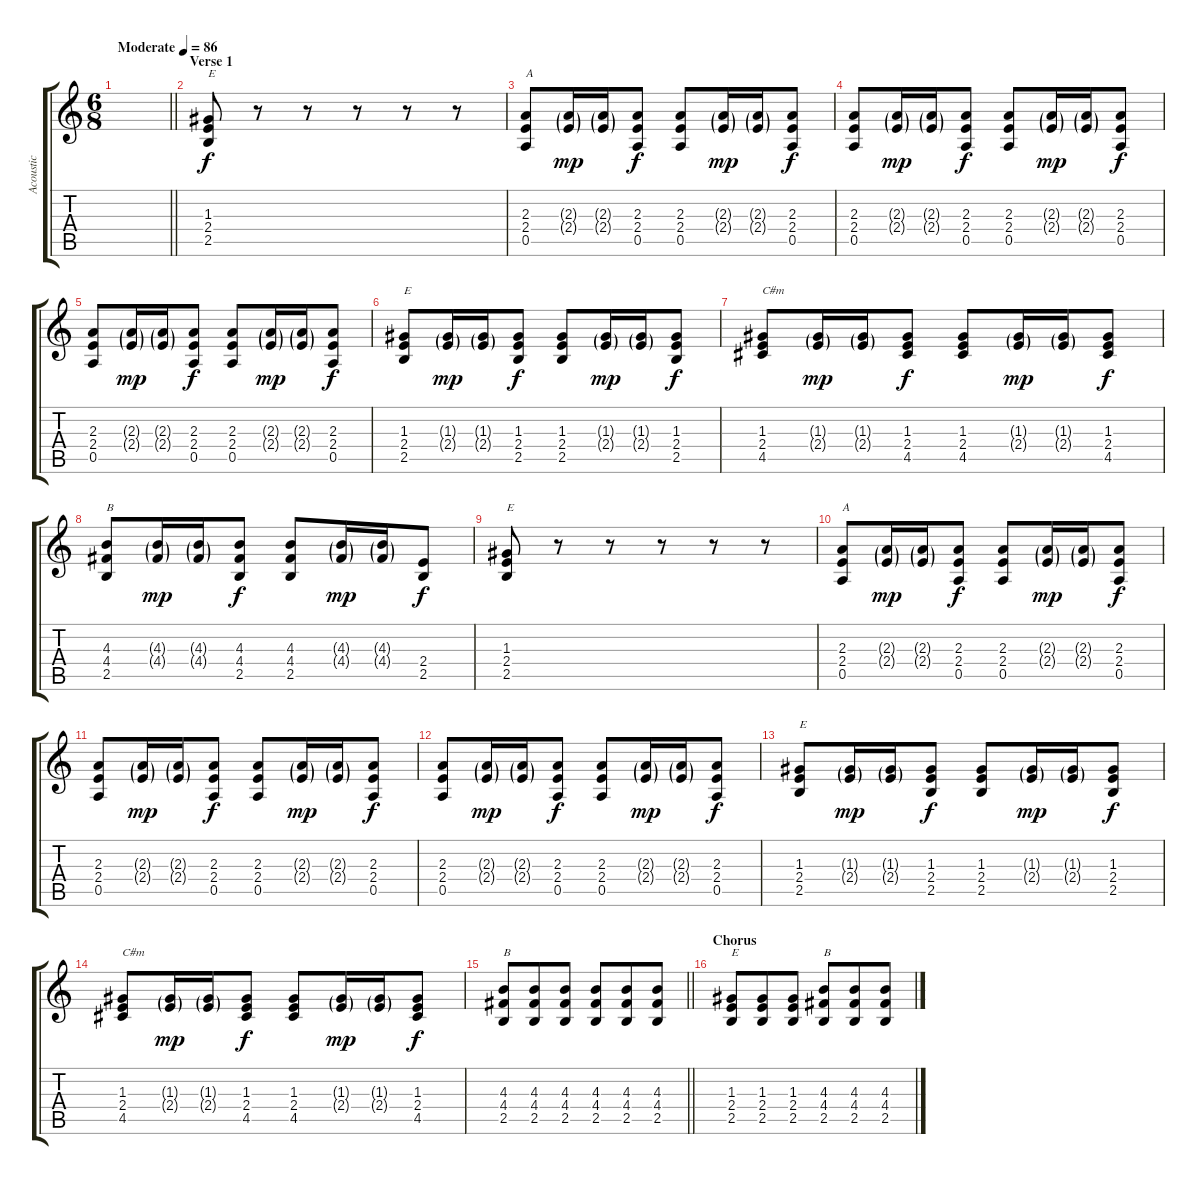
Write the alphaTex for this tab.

\track ("Acoustic" "Acoustic") {instrument acousticguitarsteel}
\staff {score tabs}
\tuning (E4 B3 G3 D3 A2 E2) {hide}
\ts (6 8)
\tempo (86 "Moderate")
\clef g2
\barLineRight lightlight
\ks c
|
\section ("" "Verse 1")
(1.3 2.4 2.5).8{txt "E"} r.8 r.8 r.8 r.8 r.8 |
(2.3 2.4 0.5).8{txt "A"} (2.3{g} 2.4{g}).16{dy mp} (2.3{g} 2.4{g}).16 (2.3 2.4 0.5).8{dy f} (2.3 2.4 0.5).8 (2.3{g} 2.4{g}).16{dy mp} (2.3{g} 2.4{g}).16 (2.3 2.4 0.5).8{dy f} |
(2.3 2.4 0.5).8 (2.3{g} 2.4{g}).16{dy mp} (2.3{g} 2.4{g}).16 (2.3 2.4 0.5).8{dy f} (2.3 2.4 0.5).8 (2.3{g} 2.4{g}).16{dy mp} (2.3{g} 2.4{g}).16 (2.3 2.4 0.5).8{dy f} |
(2.3 2.4 0.5).8 (2.3{g} 2.4{g}).16{dy mp} (2.3{g} 2.4{g}).16 (2.3 2.4 0.5).8{dy f} (2.3 2.4 0.5).8 (2.3{g} 2.4{g}).16{dy mp} (2.3{g} 2.4{g}).16 (2.3 2.4 0.5).8{dy f} |
(1.3 2.4 2.5).8{txt "E"} (1.3{g} 2.4{g}).16{dy mp} (1.3{g} 2.4{g}).16 (1.3 2.4 2.5).8{dy f} (1.3 2.4 2.5).8 (1.3{g} 2.4{g}).16{dy mp} (1.3{g} 2.4{g}).16 (1.3 2.4 2.5).8{dy f} |
(1.3 2.4 4.5).8{txt "C#m"} (1.3{g} 2.4{g}).16{dy mp} (1.3{g} 2.4{g}).16 (1.3 2.4 4.5).8{dy f} (1.3 2.4 4.5).8 (1.3{g} 2.4{g}).16{dy mp} (1.3{g} 2.4{g}).16 (1.3 2.4 4.5).8{dy f} |
(4.3 4.4 2.5).8{txt "B"} (4.3{g} 4.4{g}).16{dy mp} (4.3{g} 4.4{g}).16 (4.3 4.4 2.5).8{dy f} (4.3 4.4 2.5).8 (4.3{g} 4.4{g}).16{dy mp} (4.3{g} 4.4{g}).16 (2.4 2.5).8{dy f} |
(1.3 2.4 2.5).8{txt "E"} r.8 r.8 r.8 r.8 r.8 |
(2.3 2.4 0.5).8{txt "A"} (2.3{g} 2.4{g}).16{dy mp} (2.3{g} 2.4{g}).16 (2.3 2.4 0.5).8{dy f} (2.3 2.4 0.5).8 (2.3{g} 2.4{g}).16{dy mp} (2.3{g} 2.4{g}).16 (2.3 2.4 0.5).8{dy f} |
(2.3 2.4 0.5).8 (2.3{g} 2.4{g}).16{dy mp} (2.3{g} 2.4{g}).16 (2.3 2.4 0.5).8{dy f} (2.3 2.4 0.5).8 (2.3{g} 2.4{g}).16{dy mp} (2.3{g} 2.4{g}).16 (2.3 2.4 0.5).8{dy f} |
(2.3 2.4 0.5).8 (2.3{g} 2.4{g}).16{dy mp} (2.3{g} 2.4{g}).16 (2.3 2.4 0.5).8{dy f} (2.3 2.4 0.5).8 (2.3{g} 2.4{g}).16{dy mp} (2.3{g} 2.4{g}).16 (2.3 2.4 0.5).8{dy f} |
(1.3 2.4 2.5).8{txt "E"} (1.3{g} 2.4{g}).16{dy mp} (1.3{g} 2.4{g}).16 (1.3 2.4 2.5).8{dy f} (1.3 2.4 2.5).8 (1.3{g} 2.4{g}).16{dy mp} (1.3{g} 2.4{g}).16 (1.3 2.4 2.5).8{dy f} |
(1.3 2.4 4.5).8{txt "C#m"} (1.3{g} 2.4{g}).16{dy mp} (1.3{g} 2.4{g}).16 (1.3 2.4 4.5).8{dy f} (1.3 2.4 4.5).8 (1.3{g} 2.4{g}).16{dy mp} (1.3{g} 2.4{g}).16 (1.3 2.4 4.5).8{dy f} |
\barLineRight lightlight
(4.3 4.4 2.5).8{txt "B"} (4.3 4.4 2.5).8 (4.3 4.4 2.5).8 (4.3 4.4 2.5).8 (4.3 4.4 2.5).8 (4.3 4.4 2.5).8 |
\section ("" "Chorus")
(1.3 2.4 2.5).8{txt "E"} (1.3 2.4 2.5).8 (1.3 2.4 2.5).8 (4.3 4.4 2.5).8{txt "B"} (4.3 4.4 2.5).8 (4.3 4.4 2.5).8
